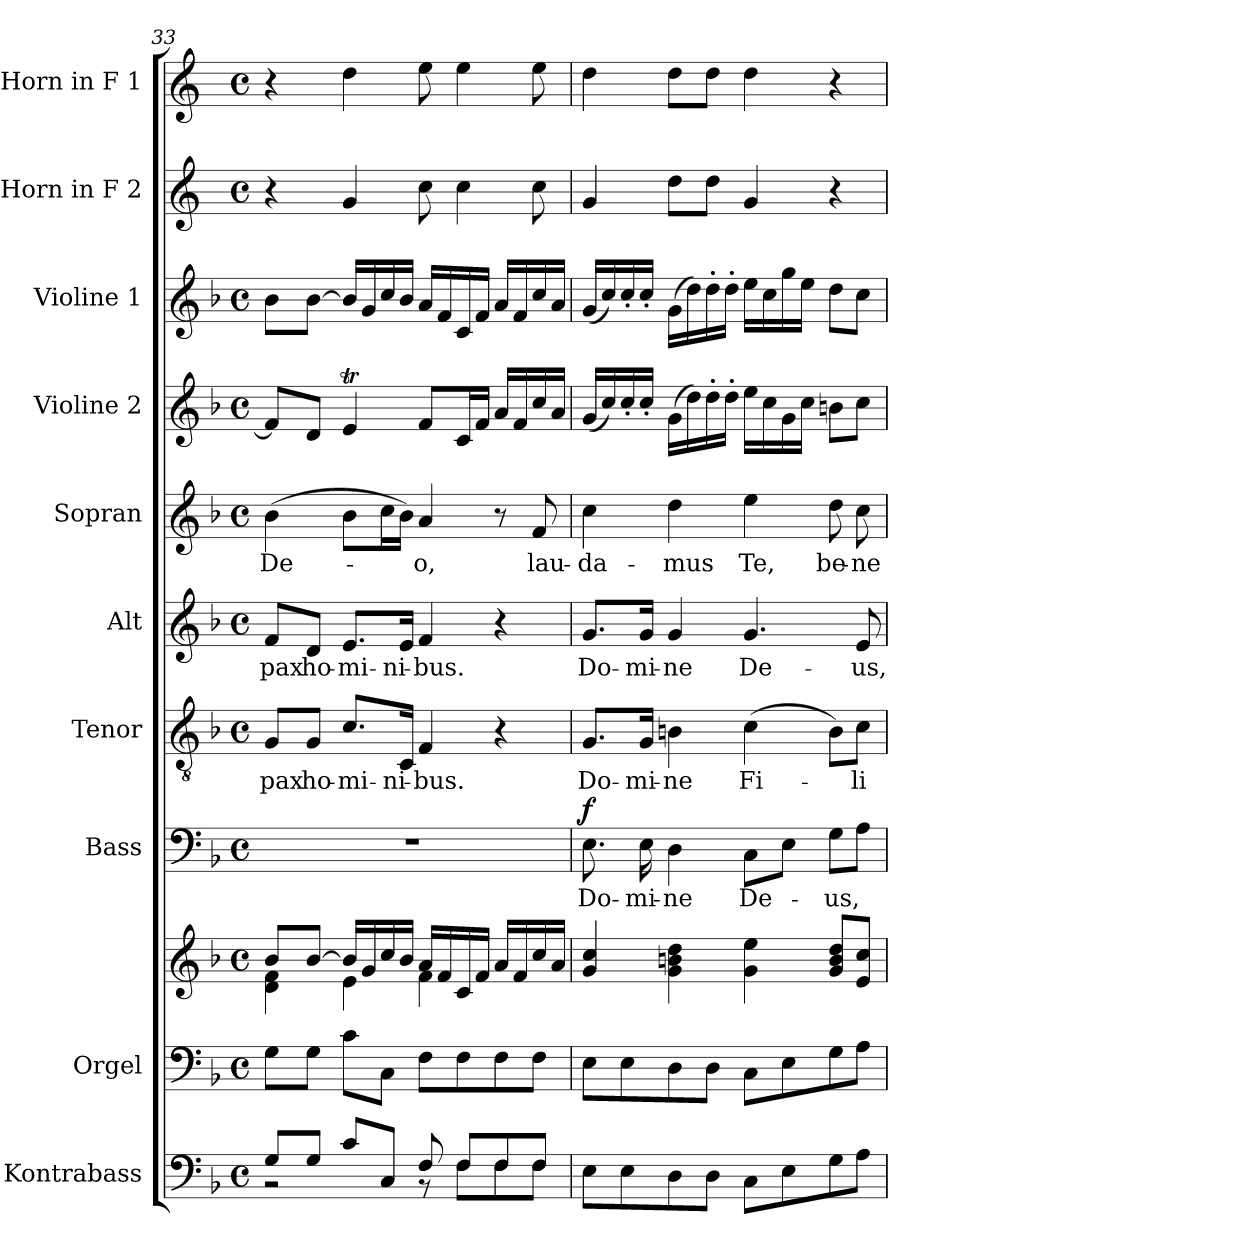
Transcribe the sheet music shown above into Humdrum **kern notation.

**kern	**kern	**kern	**kern	**text	**dynam	**kern	**text	**kern	**text	**kern	**text	**kern	**kern	**kern	**kern
*part10	*part9	*part9	*part8	*part8	*part8	*part7	*part7	*part6	*part6	*part5	*part5	*part4	*part3	*part2	*part1
*staff11	*staff10	*staff9	*staff8	*staff8	*staff8	*staff7	*staff7	*staff6	*staff6	*staff5	*staff5	*staff4	*staff3	*staff2	*staff1
*I"Kontrabass	*I"Orgel	*	*I"Bass	*	*	*I"Tenor	*	*I"Alt	*	*I"Sopran	*	*I"Violine 2	*I"Violine 1	*I"Horn in F 2	*I"Horn in F 1
*I'Kb.	*	*	*I'B.	*	*	*I'T.	*	*I'A.	*	*I'S.	*	*I'Vl. 2	*I'Vl. 1	*	*
*clefF4	*clefF4	*clefG2	*clefF4	*	*	*clefGv2	*	*clefG2	*	*clefG2	*	*clefG2	*clefG2	*clefG2	*clefG2
*ITrd7c12	*	*	*	*	*	*	*	*	*	*	*	*	*	*ITrd4c7	*ITrd4c7
*k[b-]	*k[b-]	*k[b-]	*k[b-]	*	*	*k[b-]	*	*k[b-]	*	*k[b-]	*	*k[b-]	*k[b-]	*k[b-]	*k[b-]
*F:	*F:	*F:	*F:	*	*	*F:	*	*F:	*	*F:	*	*F:	*F:	*F:	*F:
*M4/4	*M4/4	*M4/4	*M4/4	*	*	*M4/4	*	*M4/4	*	*M4/4	*	*M4/4	*M4/4	*M4/4	*M4/4
*met(c)	*met(c)	*met(c)	*met(c)	*	*	*met(c)	*	*met(c)	*	*met(c)	*	*met(c)	*met(c)	*met(c)	*met(c)
=33	=33	=33	=33	=33	=33	=33	=33	=33	=33	=33	=33	=33	=33	=33	=33
*^	*	*^	*	*	*	*	*	*	*	*	*	*	*	*	*
!	!	!	!	!	!	!	!	!	!LO:LY:b	!	!LO:LY:b	!	!LO:LY:b	!	!	!	!
8GG/L	2rBB	8G\L	8b-/L	4d\ 4f\	1r	.	.	8G/L	pax	8f/L	pax	(>4b-\	De-	8f/L]	8b-\L	4r	4r
!	!	!	!	!	!	!	!	!	!LO:LY:b	!	!LO:LY:b	!	!	!	!	!	!
8GG/J	.	8G\J	[>8b-/J	.	.	.	.	8G/J	ho-	8d/J	ho-	.	.	8d/J	[8b-\J	.	.
!	!	!	!	!	!	!	!	!	!LO:LY:b	!	!LO:LY:b	!	!	!	!	!	!
8C/L	.	8c\L	16b-/LL]	4e\	.	.	.	8.c/L	-mi-	8.e/L	-mi-	8b-\L	.	4et/	16b-/LL]	4c/	4g\
.	.	.	16g/	.	.	.	.	.	.	.	.	.	.	.	16g/	.	.
8CC/J	.	8C\J	16cc/	.	.	.	.	.	.	.	.	16cc\L	.	.	16cc/	.	.
!	!	!	!	!	!	!	!	!	!LO:LY:b	!	!LO:LY:b	!	!	!	!	!	!
.	.	.	16b-/JJ	.	.	.	.	16C/Jk	-ni-	16e/Jk	-ni-	16b-\JJ)	.	.	16b-/JJ	.	.
!	!	!	!	!	!	!	!	!	!LO:LY:b	!	!LO:LY:b	!	!LO:LY:b	!	!	!	!
8FF/	8rAA	8F\L	16a/LL	4f\	.	.	.	4F/	-bus.	4f/	-bus.	4a/	-o,	8f/L	16a/LL	8f\	8a\
.	.	.	16f/	.	.	.	.	.	.	.	.	.	.	.	16f/	.	.
8FF/L	8FF\L	8F\	16c/	.	.	.	.	.	.	.	.	.	.	16c/L	16c/	4f\	4a\
.	.	.	16f/JJ	.	.	.	.	.	.	.	.	.	.	16f/JJ	16f/JJ	.	.
8FF/	8FF\	8F\	16a/LL	4ryy	.	.	.	4r	.	4r	.	8r	.	16a/LL	16a/LL	.	.
.	.	.	16f/	.	.	.	.	.	.	.	.	.	.	16f/	16f/	.	.
!	!	!	!	!	!	!	!	!	!	!	!	!	!LO:LY:b	!	!	!	!
8FF/J	8FF\J	8F\J	16cc/	.	.	.	.	.	.	.	.	8f/	lau-	16cc/	16cc/	8f\	8a\
.	.	.	16a/JJ	.	.	.	.	.	.	.	.	.	.	16a/JJ	16a/JJ	.	.
*v	*v	*	*v	*v	*	*	*	*	*	*	*	*	*	*	*	*	*
=34	=34	=34	=34	=34	=34	=34	=34	=34	=34	=34	=34	=34	=34	=34	=34
!	!	!	!	!LO:LY:b	!LO:DY:a	!	!LO:LY:b	!	!LO:LY:b	!	!LO:LY:b	!	!	!	!
8EE\L	8E\L	4g/ 4cc/	8.E\	Do-	f	8.G/L	Do-	8.g/L	Do-	4cc\	-da-	(<16g/LL	(<16g/LL	4c/	4g\
.	.	.	.	.	.	.	.	.	.	.	.	16cc/)	16cc/)	.	.
8EE\	8E\	.	.	.	.	.	.	.	.	.	.	16cc'</	16cc'</	.	.
!	!	!	!	!LO:LY:b	!	!	!LO:LY:b	!	!LO:LY:b	!	!	!	!	!	!
.	.	.	16E\	-mi-	.	16G/Jk	-mi-	16g/Jk	-mi-	.	.	16cc'</JJ	16cc'</JJ	.	.
!	!	!	!	!LO:LY:b	!	!	!LO:LY:b	!	!LO:LY:b	!	!LO:LY:b	!	!	!	!
8DD\	8D\	4g\ 4bn\ 4dd\	4D\	-ne	.	4Bn\	-ne	4g/	-ne	4dd\	-mus	(>16g\LL	(16g\LL	8g\L	8g\L
.	.	.	.	.	.	.	.	.	.	.	.	16dd\)	16dd\)	.	.
8DD\J	8D\J	.	.	.	.	.	.	.	.	.	.	16dd'>\	16dd'>\	8g\J	8g\J
.	.	.	.	.	.	.	.	.	.	.	.	16dd'>\JJ	16dd'>\JJ	.	.
!	!	!	!	!LO:LY:b	!	!	!LO:LY:b	!	!LO:LY:b	!	!LO:LY:b	!	!	!	!
8CC\L	8C\L	4g\ 4ee\	8C\L	De-	.	(>4c\	Fi-	4.g/	De-	4ee\	Te,	16ee\LL	16ee\LL	4c/	4g\
.	.	.	.	.	.	.	.	.	.	.	.	16cc\	16cc\	.	.
8EE\	8E\	.	8E\J	.	.	.	.	.	.	.	.	16g\	16gg\	.	.
.	.	.	.	.	.	.	.	.	.	.	.	16cc\JJ	16ee\JJ	.	.
!	!	!	!	!LO:LY:b	!	!	!	!	!	!	!LO:LY:b	!	!	!	!
8GG\	8G\	8g/ 8b/ 8dd/L	8G\L	-us,	.	8B\L)	.	.	.	8dd\	be-	8bn\L	8dd\L	4r	4r
!	!	!	!	!	!	!	!LO:LY:b	!	!LO:LY:b	!	!LO:LY:b	!	!	!	!
8AA\J	8A\J	8e/ 8cc/J	8A\J	.	.	8c\J	-li	8e/	-us,	8cc\	-ne-	8cc\J	8cc\J	.	.
=	=	=	=	=	=	=	=	=	=	=	=	=	=	=	=
*-	*-	*-	*-	*-	*-	*-	*-	*-	*-	*-	*-	*-	*-	*-	*-
